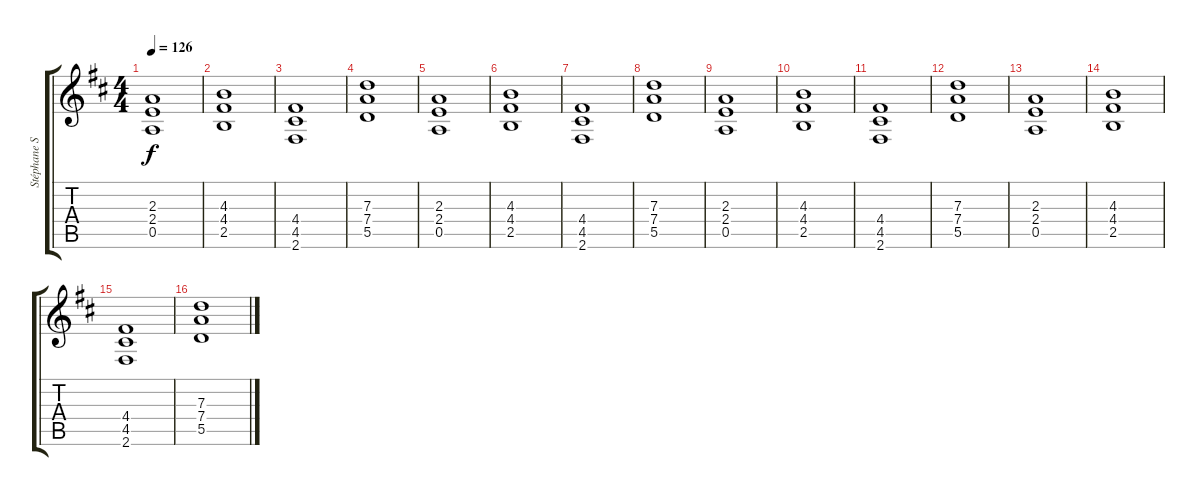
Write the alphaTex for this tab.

\track ("Stéphane Sirkis (guitare rythmique)" "Stéphane S") {instrument overdrivenguitar}
\staff {score tabs}
\tuning (E4 B3 G3 D3 A2 E2) {hide}
\ts (4 4)
\tempo 126
\clef g2
\ks d
(2.3 2.4 0.5).1{dy f} |
(4.3 4.4 2.5).1 |
(4.4 4.5 2.6).1 |
(7.3 7.4 5.5).1 |
(2.3 2.4 0.5).1 |
(4.3 4.4 2.5).1 |
(4.4 4.5 2.6).1 |
(7.3 7.4 5.5).1 |
(2.3 2.4 0.5).1 |
(4.3 4.4 2.5).1 |
(4.4 4.5 2.6).1 |
(7.3 7.4 5.5).1 |
(2.3 2.4 0.5).1 |
(4.3 4.4 2.5).1 |
(4.4 4.5 2.6).1 |
(7.3 7.4 5.5).1
